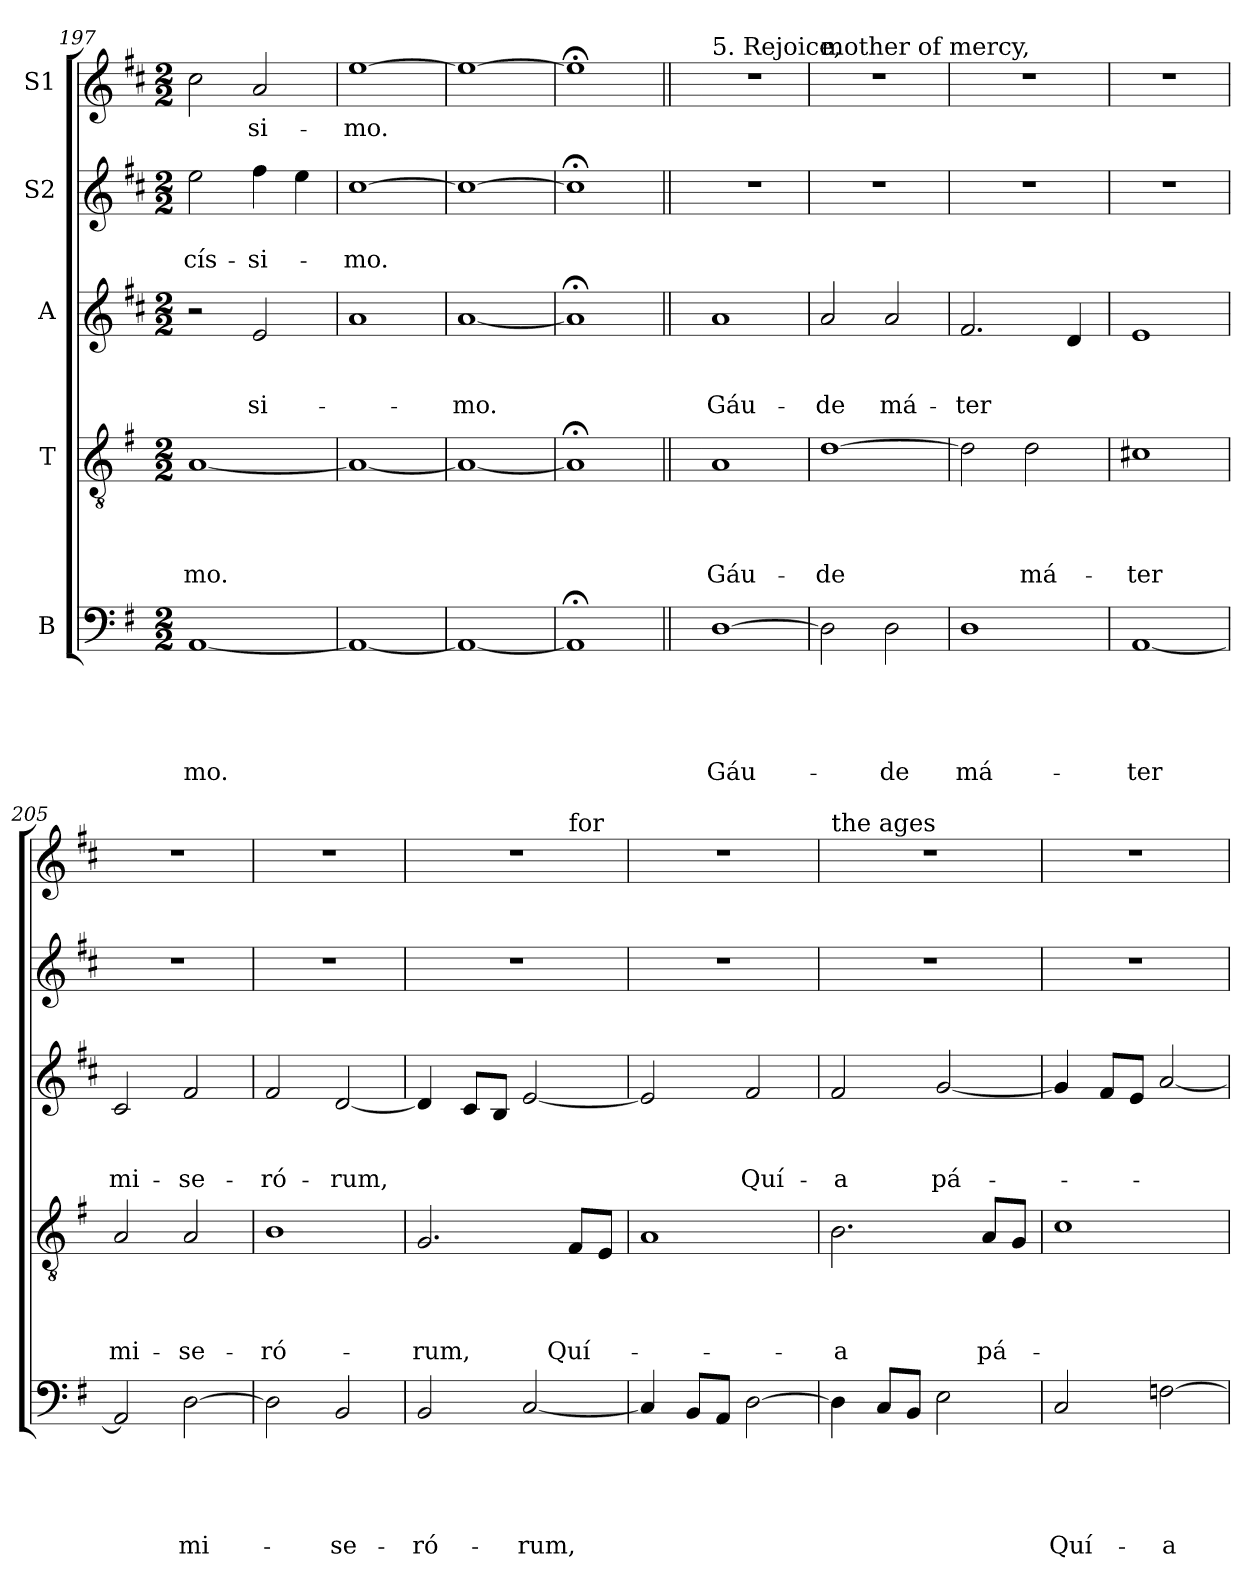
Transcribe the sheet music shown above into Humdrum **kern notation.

**kern	**text	**text	**text	**text	**text	**kern	**text	**text	**text	**text	**kern	**text	**text	**text	**kern	**text	**text	**kern	**text
*part5	*part5	*part5	*part5	*part5	*part5	*part4	*part4	*part4	*part4	*part4	*part3	*part3	*part3	*part3	*part2	*part2	*part2	*part1	*part1
*staff5	*staff5	*staff5	*staff5	*staff5	*staff5	*staff4	*staff4	*staff4	*staff4	*staff4	*staff3	*staff3	*staff3	*staff3	*staff2	*staff2	*staff2	*staff1	*staff1
*I"B	*	*	*	*	*	*I"T	*	*	*	*	*I"A	*	*	*	*I"S2	*	*	*I"S1	*
*clefF4	*	*	*	*	*	*clefGv2	*	*	*	*	*clefG2	*	*	*	*clefG2	*	*	*clefG2	*
*k[f#]	*	*	*	*	*	*k[f#]	*	*	*	*	*k[f#c#]	*	*	*	*k[f#c#]	*	*	*k[f#c#]	*
*G:	*	*	*	*	*	*G:	*	*	*	*	*D:	*	*	*	*D:	*	*	*D:	*
*M2/2	*	*	*	*	*	*M2/2	*	*	*	*	*M2/2	*	*	*	*M2/2	*	*	*M2/2	*
=197	=197	=197	=197	=197	=197	=197	=197	=197	=197	=197	=197	=197	=197	=197	=197	=197	=197	=197	=197
!	!	!	!	!	!LO:LY:b	!	!	!	!	!LO:LY:b	!	!	!	!	!	!	!LO:LY:b	!	!
[1AA	.	.	.	.	-mo.	[1A	.	.	.	-mo.	2r	.	.	.	2ee\	.	-cís-	2cc#\	.
!	!	!	!	!	!	!	!	!	!	!	!	!	!	!LO:LY:b	!	!	!LO:LY:b	!	!LO:LY:b
.	.	.	.	.	.	.	.	.	.	.	2e/	.	.	-si-	4ff#\	.	-si-	2a/	-si-
.	.	.	.	.	.	.	.	.	.	.	.	.	.	.	4ee\	.	.	.	.
=198	=198	=198	=198	=198	=198	=198	=198	=198	=198	=198	=198	=198	=198	=198	=198	=198	=198	=198	=198
!	!	!	!	!	!	!	!	!	!	!	!	!	!	!	!	!	!LO:LY:b	!	!LO:LY:b
1AA_	.	.	.	.	.	1A_	.	.	.	.	1a	.	.	.	[1cc#	.	-mo.	[1ee	-mo.
=199	=199	=199	=199	=199	=199	=199	=199	=199	=199	=199	=199	=199	=199	=199	=199	=199	=199	=199	=199
!	!	!	!	!	!	!	!	!	!	!	!	!	!	!LO:LY:b	!	!	!	!	!
1AA_	.	.	.	.	.	1A_	.	.	.	.	[1a	.	.	-mo.	1cc#_	.	.	1ee_	.
=200	=200	=200	=200	=200	=200	=200	=200	=200	=200	=200	=200	=200	=200	=200	=200	=200	=200	=200	=200
1AA;]	.	.	.	.	.	1A;]	.	.	.	.	1a;]	.	.	.	1cc#;<]	.	.	1ee;<]	.
=201||	=201||	=201||	=201||	=201||	=201||	=201||	=201||	=201||	=201||	=201||	=201||	=201||	=201||	=201||	=201||	=201||	=201||	=201||	=201||
!	!	!	!	!	!	!	!	!	!	!	!	!	!	!	!	!	!	!LO:TX:a:t=5. Rejoice,	!
!	!	!	!	!	!LO:LY:b	!	!	!	!	!LO:LY:b	!	!	!	!LO:LY:b	!	!	!	!	!
[1D	.	.	.	.	Gáu-	1A	.	.	.	Gáu-	1a	.	.	Gáu-	1r	.	.	1r	.
=202	=202	=202	=202	=202	=202	=202	=202	=202	=202	=202	=202	=202	=202	=202	=202	=202	=202	=202	=202
!	!	!	!	!	!	!	!	!	!	!	!	!	!	!	!	!	!	!LO:TX:a:t=mother of mercy,	!
!	!	!	!	!	!	!	!	!	!	!LO:LY:b	!	!	!	!LO:LY:b	!	!	!	!	!
2D\]	.	.	.	.	.	[1d	.	.	.	-de	2a/	.	.	-de	1r	.	.	1r	.
!	!	!	!	!	!LO:LY:b	!	!	!	!	!	!	!	!	!LO:LY:b	!	!	!	!	!
2D\	.	.	.	.	-de	.	.	.	.	.	2a/	.	.	má-	.	.	.	.	.
!!LO:PB:g=z
=203	=203	=203	=203	=203	=203	=203	=203	=203	=203	=203	=203	=203	=203	=203	=203	=203	=203	=203	=203
!	!	!	!	!	!LO:LY:b	!	!	!	!	!	!	!	!	!LO:LY:b	!	!	!	!	!
1D	.	.	.	.	má-	2d\]	.	.	.	.	2.f#/	.	.	-ter	1r	.	.	1r	.
!	!	!	!	!	!	!	!	!	!	!LO:LY:b	!	!	!	!	!	!	!	!	!
.	.	.	.	.	.	2d\	.	.	.	má-	.	.	.	.	.	.	.	.	.
.	.	.	.	.	.	.	.	.	.	.	4d/	.	.	.	.	.	.	.	.
=204	=204	=204	=204	=204	=204	=204	=204	=204	=204	=204	=204	=204	=204	=204	=204	=204	=204	=204	=204
!	!	!	!	!	!LO:LY:b	!	!	!	!	!LO:LY:b	!	!	!	!	!	!	!	!	!
[1AA	.	.	.	.	-ter	1c#X	.	.	.	-ter	1e	.	.	.	1r	.	.	1r	.
=205	=205	=205	=205	=205	=205	=205	=205	=205	=205	=205	=205	=205	=205	=205	=205	=205	=205	=205	=205
!	!	!	!	!	!	!	!	!	!	!LO:LY:b	!	!	!	!LO:LY:b	!	!	!	!	!
2AA/]	.	.	.	.	.	2A/	.	.	.	mi-	2c#/	.	.	mi-	1r	.	.	1r	.
!	!	!	!	!	!LO:LY:b	!	!	!	!	!LO:LY:b	!	!	!	!LO:LY:b	!	!	!	!	!
[2D\	.	.	.	.	mi-	2A/	.	.	.	-se-	2f#/	.	.	-se-	.	.	.	.	.
=206	=206	=206	=206	=206	=206	=206	=206	=206	=206	=206	=206	=206	=206	=206	=206	=206	=206	=206	=206
!	!	!	!	!	!	!	!	!	!	!LO:LY:b	!	!	!	!LO:LY:b	!	!	!	!	!
2D\]	.	.	.	.	.	1B	.	.	.	-ró-	2f#/	.	.	-ró-	1r	.	.	1r	.
!	!	!	!	!	!LO:LY:b	!	!	!	!	!	!	!	!	!LO:LY:b	!	!	!	!	!
2BB/	.	.	.	.	-se-	.	.	.	.	.	[2d/	.	.	-rum,	.	.	.	.	.
=207	=207	=207	=207	=207	=207	=207	=207	=207	=207	=207	=207	=207	=207	=207	=207	=207	=207	=207	=207
!	!	!	!	!	!LO:LY:b	!	!	!	!	!LO:LY:b	!	!	!	!	!	!	!	!	!
*	*	*	*	*	*	*	*	*	*	*	*	*	*	*	*	*	*	*^	*
2BB/	.	.	.	.	-ró-	2.G/	.	.	.	-rum,	4d/]	.	.	.	1r	.	.	1r	2.ryy	.
.	.	.	.	.	.	.	.	.	.	.	8c#/L	.	.	.	.	.	.	.	.	.
.	.	.	.	.	.	.	.	.	.	.	8B/J	.	.	.	.	.	.	.	.	.
!	!	!	!	!	!LO:LY:b	!	!	!	!	!	!	!	!	!	!	!	!	!	!	!
[2C/	.	.	.	.	-rum,	.	.	.	.	.	[2e/	.	.	.	.	.	.	.	.	.
!	!	!	!	!	!	!	!	!	!	!	!	!	!	!	!	!	!	!	!LO:TX:a:t=for	!
!	!	!	!	!	!	!	!	!	!	!LO:LY:b	!	!	!	!	!	!	!	!	!	!
.	.	.	.	.	.	8F#/L	.	.	.	Quí-	.	.	.	.	.	.	.	.	4ryy	.
.	.	.	.	.	.	8E/J	.	.	.	.	.	.	.	.	.	.	.	.	.	.
=208	=208	=208	=208	=208	=208	=208	=208	=208	=208	=208	=208	=208	=208	=208	=208	=208	=208	=208	=208	=208
!	!	!	!	!	!	!	!	!	!	!	!	!	!	!	!	!	!	!LO:TX:a:t=the father of	!	!
*	*	*	*	*	*	*	*	*	*	*	*	*	*	*	*	*	*	*v	*v	*
4C/]	.	.	.	.	.	1A	.	.	.	.	2e/]	.	.	.	1r	.	.	1r	.
8BB/L	.	.	.	.	.	.	.	.	.	.	.	.	.	.	.	.	.	.	.
8AA/J	.	.	.	.	.	.	.	.	.	.	.	.	.	.	.	.	.	.	.
!	!	!	!	!	!	!	!	!	!	!	!	!	!	!LO:LY:b	!	!	!	!	!
[2D\	.	.	.	.	.	.	.	.	.	.	2f#/	.	.	Quí-	.	.	.	.	.
!!LO:LB:g=z
=209	=209	=209	=209	=209	=209	=209	=209	=209	=209	=209	=209	=209	=209	=209	=209	=209	=209	=209	=209
!	!	!	!	!	!	!	!	!	!	!	!	!	!	!	!	!	!	!LO:TX:a:t=the ages	!
!	!	!	!	!	!	!	!	!	!	!LO:LY:b	!	!	!	!LO:LY:b	!	!	!	!	!
4D\]	.	.	.	.	.	2.B\	.	.	.	-a	2f#/	.	.	-a	1r	.	.	1r	.
8C/L	.	.	.	.	.	.	.	.	.	.	.	.	.	.	.	.	.	.	.
8BB/J	.	.	.	.	.	.	.	.	.	.	.	.	.	.	.	.	.	.	.
!	!	!	!	!	!	!	!	!	!	!	!	!	!	!LO:LY:b	!	!	!	!	!
2E\	.	.	.	.	.	.	.	.	.	.	[2g/	.	.	pá-	.	.	.	.	.
!	!	!	!	!	!	!	!	!	!	!LO:LY:b	!	!	!	!	!	!	!	!	!
.	.	.	.	.	.	8A/L	.	.	.	pá-	.	.	.	.	.	.	.	.	.
.	.	.	.	.	.	8G/J	.	.	.	.	.	.	.	.	.	.	.	.	.
=210	=210	=210	=210	=210	=210	=210	=210	=210	=210	=210	=210	=210	=210	=210	=210	=210	=210	=210	=210
!	!	!	!	!	!LO:LY:b	!	!	!	!	!	!	!	!	!	!	!	!	!	!
2C/	.	.	.	.	Quí-	1c	.	.	.	.	4g/]	.	.	.	1r	.	.	1r	.
.	.	.	.	.	.	.	.	.	.	.	8f#/L	.	.	.	.	.	.	.	.
.	.	.	.	.	.	.	.	.	.	.	8e/J	.	.	.	.	.	.	.	.
!	!	!	!	!	!LO:LY:b	!	!	!	!	!	!	!	!	!	!	!	!	!	!
[2Fn\	.	.	.	.	-a	.	.	.	.	.	[2a/	.	.	.	.	.	.	.	.
=	=	=	=	=	=	=	=	=	=	=	=	=	=	=	=	=	=	=	=
*-	*-	*-	*-	*-	*-	*-	*-	*-	*-	*-	*-	*-	*-	*-	*-	*-	*-	*-	*-
